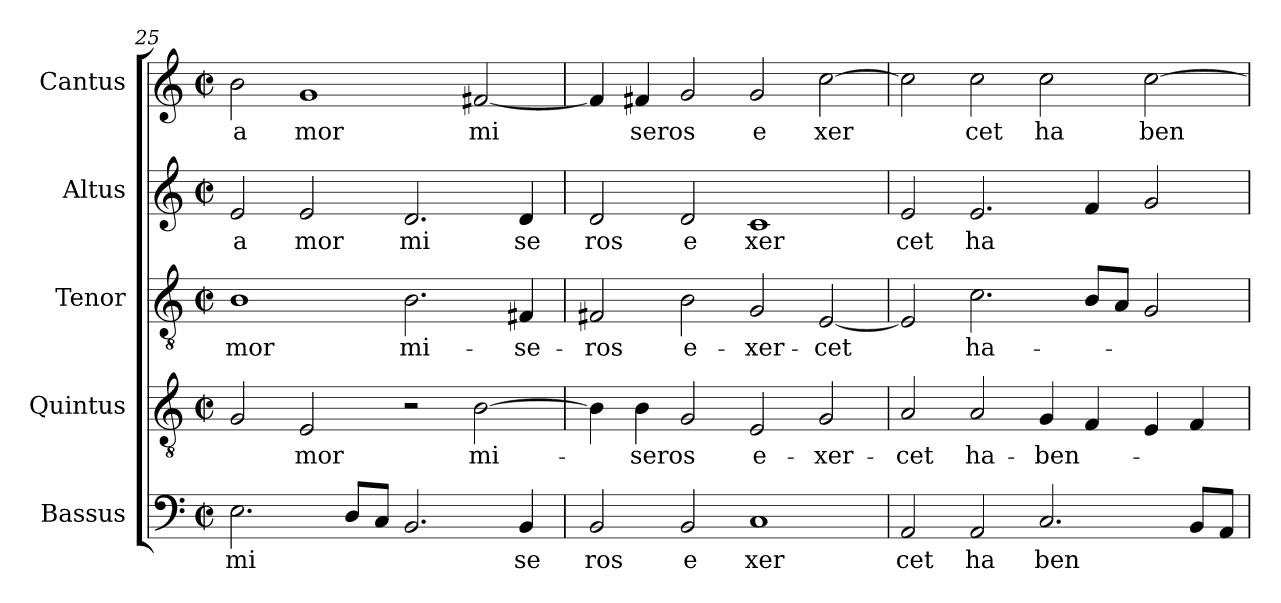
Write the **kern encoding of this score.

**kern	**text	**kern	**text	**kern	**text	**kern	**text	**kern	**text
*part5	*part5	*part4	*part4	*part3	*part3	*part2	*part2	*part1	*part1
*staff5	*staff5	*staff4	*staff4	*staff3	*staff3	*staff2	*staff2	*staff1	*staff1
*I"Bassus	*	*I"Quintus	*	*I"Tenor	*	*I"Altus	*	*I"Cantus	*
*clefF4	*	*clefGv2	*	*clefGv2	*	*clefG2	*	*clefG2	*
*M2/2	*	*M2/2	*	*M2/2	*	*M2/2	*	*M2/2	*
*met(c|)	*	*met(c|)	*	*met(c|)	*	*met(c|)	*	*met(c|)	*
=25	=25	=25	=25	=25	=25	=25	=25	=25	=25
!	!LO:LY:b	!	!	!	!LO:LY:b:cj	!	!LO:LY:b:cj	!	!LO:LY:b:cj
2.E\	mi	2G/	.	1B	-mor	2e/	a	2b\	a
!	!	!	!LO:LY:b:cj	!	!	!	!LO:LY:b:cj	!	!LO:LY:b:cj
.	.	2E/	-mor	.	.	2e/	mor	1g	mor
8D/L	.	.	.	.	.	.	.	.	.
8C/J	.	.	.	.	.	.	.	.	.
!	!	!	!	!	!LO:LY:b:cj	!	!LO:LY:b:cj	!	!
2.BB/	.	2r	.	2.B\	mi-	2.d/	mi	.	.
!	!	!	!LO:LY:b	!	!	!	!	!	!LO:LY:b
.	.	[>2B\	mi-	.	.	.	.	[<2f#X/	mi
!	!LO:LY:b:cj	!	!	!	!LO:LY:b:cj	!	!LO:LY:b:cj	!	!
4BB/	se	.	.	4F#X/	-se-	4d/	se	.	.
=26	=26	=26	=26	=26	=26	=26	=26	=26	=26
!	!LO:LY:b:cj	!	!	!	!LO:LY:b:cj	!	!LO:LY:b:cj	!	!
2BB/	ros	4B\]	.	2F#X/	-ros	2d/	ros	4f#/]	.
!	!	!	!LO:LY:b	!	!	!	!	!	!LO:LY:b
.	.	4B\	-seros	.	.	.	.	4f#X/	seros
!	!LO:LY:b:cj	!	!	!	!LO:LY:b:cj	!	!LO:LY:b:cj	!	!
2BB/	e	2G/	.	2B\	e-	2d/	e	2g/	.
!	!LO:LY:b:cj	!	!LO:LY:b:cj	!	!LO:LY:b:cj	!	!LO:LY:b:cj	!	!LO:LY:b:cj
1C	xer	2E/	e-	2G/	-xer-	1c	xer	2g/	e
!	!	!	!LO:LY:b:cj	!	!LO:LY:b	!	!	!	!LO:LY:b
.	.	2G/	-xer-	[<2E/	-cet	.	.	[>2cc\	xer
=27	=27	=27	=27	=27	=27	=27	=27	=27	=27
!	!LO:LY:b:cj	!	!LO:LY:b:cj	!	!	!	!LO:LY:b:cj	!	!
2AA/	cet	2A/	-cet	2E/]	.	2e/	cet	2cc\]	.
!	!LO:LY:b:cj	!	!LO:LY:b:cj	!	!LO:LY:b:cj	!	!LO:LY:b:cj	!	!LO:LY:b:cj
2AA/	ha	2A/	ha-	2.c\	ha-	2.e/	ha	2cc\	cet
!	!LO:LY:b	!	!LO:LY:b	!	!	!	!	!	!LO:LY:b:cj
2.C/	ben	4G/	-ben-	.	.	.	.	2cc\	ha
.	.	4F/	.	8B/L	.	4f/	.	.	.
.	.	.	.	8A/J	.	.	.	.	.
!	!	!	!	!	!	!	!	!	!LO:LY:b
.	.	4E/	.	2G/	.	2g/	.	[>2cc\	ben
8BB/L	.	4F/	.	.	.	.	.	.	.
8AA/J	.	.	.	.	.	.	.	.	.
=	=	=	=	=	=	=	=	=	=
*-	*-	*-	*-	*-	*-	*-	*-	*-	*-
